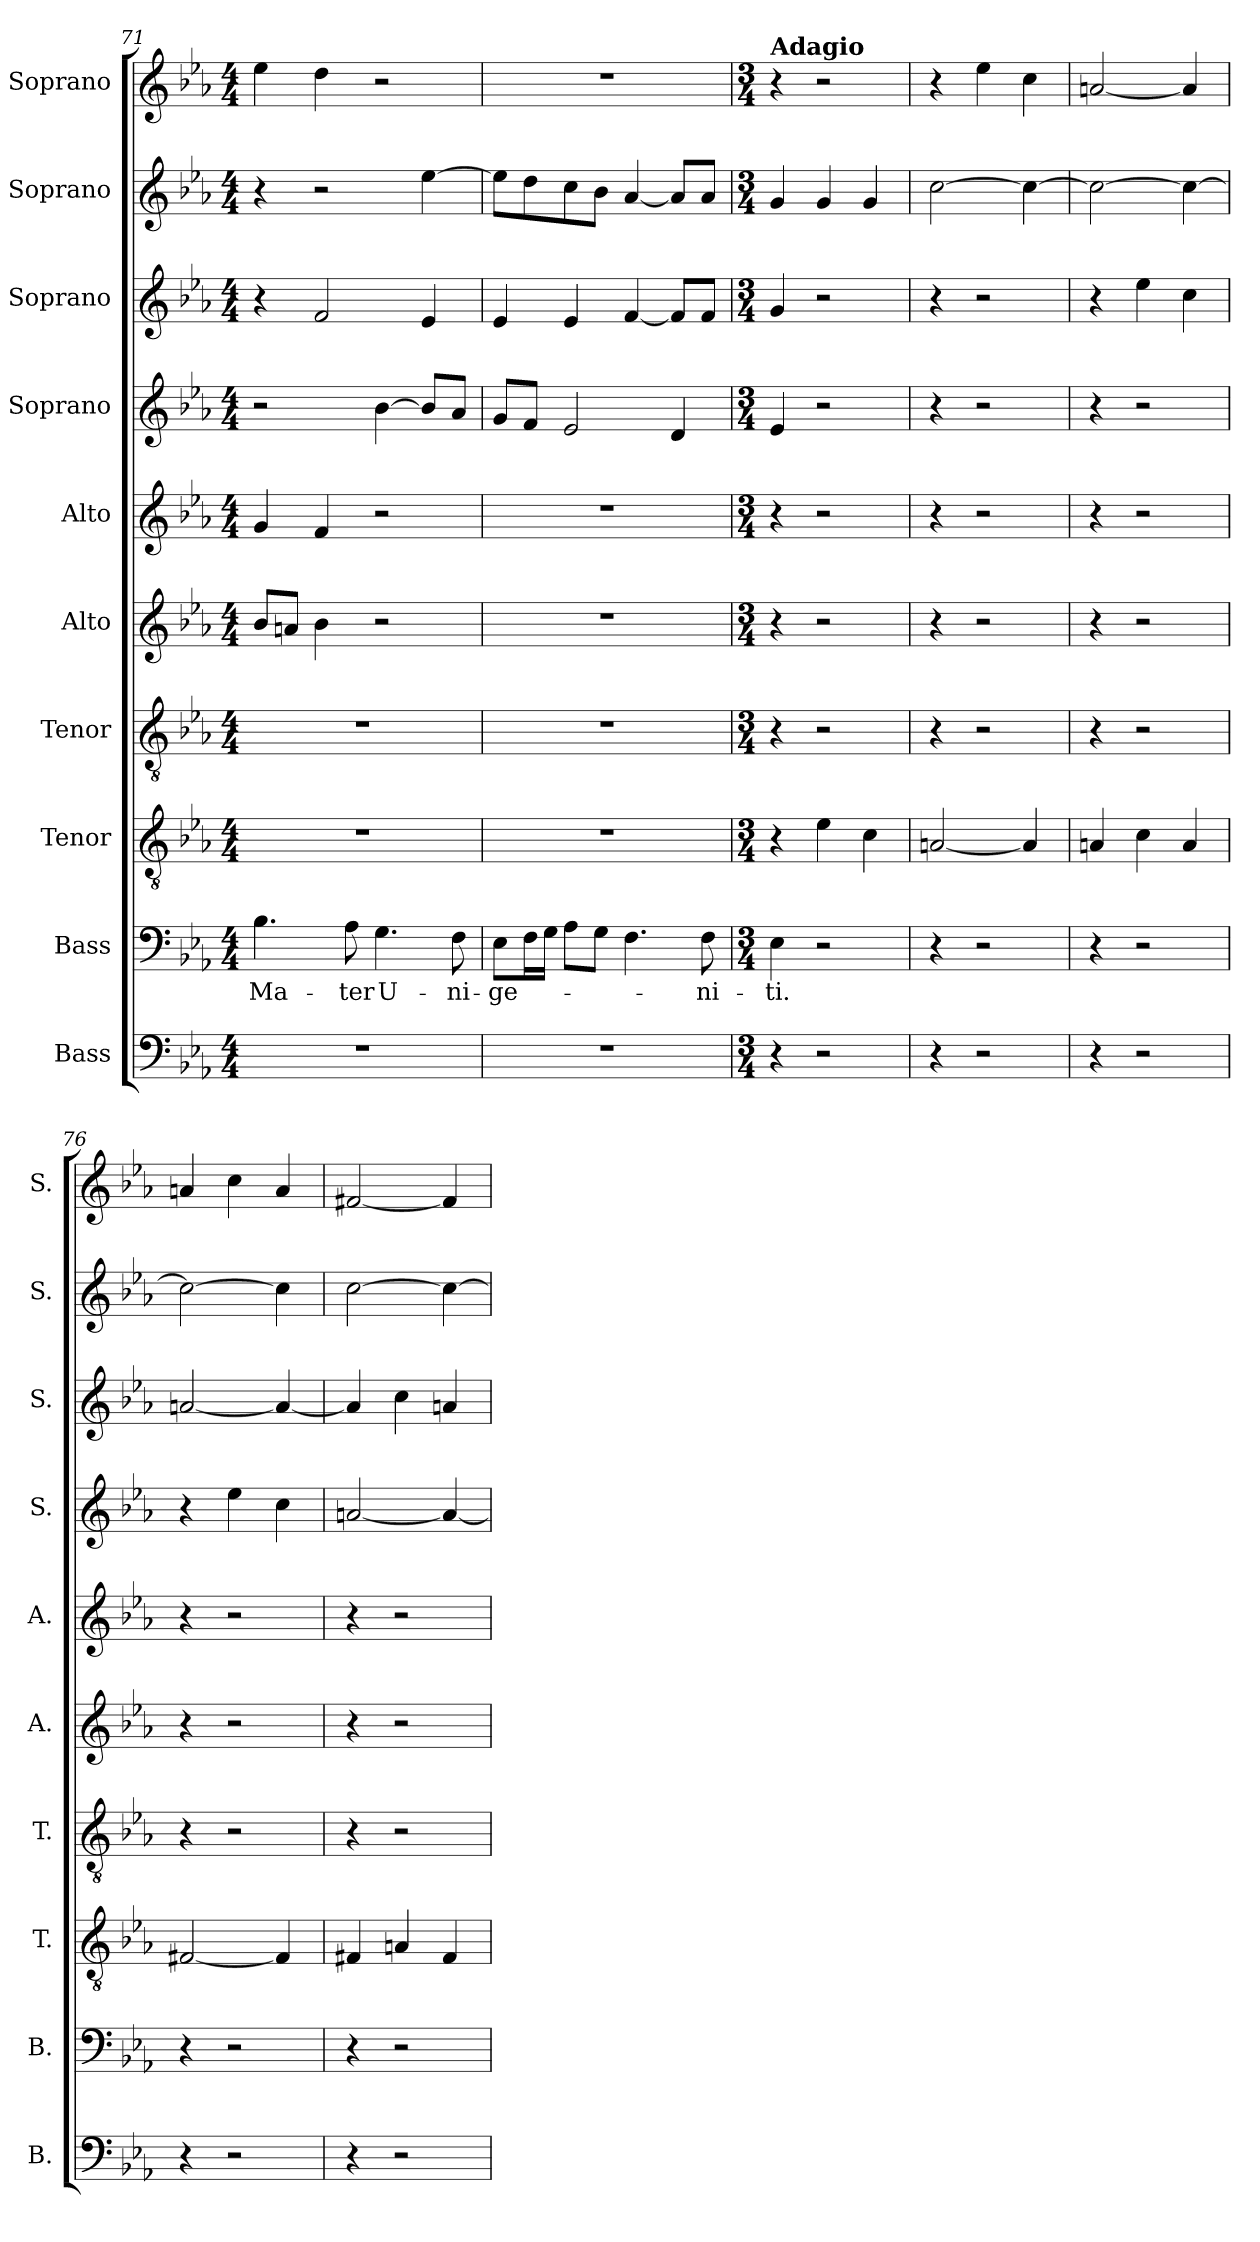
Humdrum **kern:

**kern	**kern	**text	**kern	**kern	**kern	**kern	**kern	**kern	**kern	**kern
*part10	*part9	*part9	*part8	*part7	*part6	*part5	*part4	*part3	*part2	*part1
*staff10	*staff9	*staff9	*staff8	*staff7	*staff6	*staff5	*staff4	*staff3	*staff2	*staff1
*I"Bass	*I"Bass	*	*I"Tenor	*I"Tenor	*I"Alto	*I"Alto	*I"Soprano	*I"Soprano	*I"Soprano	*I"Soprano
*I'B.	*I'B.	*	*I'T.	*I'T.	*I'A.	*I'A.	*I'S.	*I'S.	*I'S.	*I'S.
!!LO:PB:g=z
*clefF4	*clefF4	*	*clefGv2	*clefGv2	*clefG2	*clefG2	*clefG2	*clefG2	*clefG2	*clefG2
*k[b-e-a-]	*k[b-e-a-]	*	*k[b-e-a-]	*k[b-e-a-]	*k[b-e-a-]	*k[b-e-a-]	*k[b-e-a-]	*k[b-e-a-]	*k[b-e-a-]	*k[b-e-a-]
*M4/4	*M4/4	*	*M4/4	*M4/4	*M4/4	*M4/4	*M4/4	*M4/4	*M4/4	*M4/4
=71	=71	=71	=71	=71	=71	=71	=71	=71	=71	=71
1r	4.B-\	Ma-	1r	1r	8b-/L	4g/	2r	4r	4r	4ee-\
.	.	.	.	.	8an/J	.	.	.	.	.
.	.	.	.	.	4b-\	4f/	.	2f/	2r	4dd\
.	8A-\	-ter	.	.	.	.	.	.	.	.
.	4.G\	U-	.	.	2r	2r	[4b-\	.	.	2r
.	.	.	.	.	.	.	8b-/L]	4e-/	[4ee-\	.
.	8F\	-ni-	.	.	.	.	8a-/J	.	.	.
=72	=72	=72	=72	=72	=72	=72	=72	=72	=72	=72
1r	8E-\L	-ge-	1r	1r	1r	1r	8g/L	4e-/	8ee-\L]	1r
.	16F\L	.	.	.	.	.	8f/J	.	8dd\	.
.	16G\JJ	.	.	.	.	.	.	.	.	.
.	8A-\L	.	.	.	.	.	2e-/	4e-/	8cc\	.
.	8G\J	.	.	.	.	.	.	.	8b-\J	.
.	4.F\	.	.	.	.	.	.	[4f/	[4a-/	.
.	.	.	.	.	.	.	4d/	8f/L]	8a-/L]	.
.	8F\	-ni-	.	.	.	.	.	8f/J	8a-/J	.
=73	=73	=73	=73	=73	=73	=73	=73	=73	=73	=73
*M3/4	*M3/4	*	*M3/4	*M3/4	*M3/4	*M3/4	*M3/4	*M3/4	*M3/4	*M3/4
!	!	!	!	!	!	!	!	!	!	!LO:TX:a:B:t=Adagio
4r	4E-\	-ti.	4r	4r	4r	4r	4e-/	4g/	4g/	4r
2r	2r	.	4e-\	2r	2r	2r	2r	2r	4g/	2r
.	.	.	4c\	.	.	.	.	.	4g/	.
=74	=74	=74	=74	=74	=74	=74	=74	=74	=74	=74
4r	4r	.	[2An/	4r	4r	4r	4r	4r	[2cc\	4r
2r	2r	.	.	2r	2r	2r	2r	2r	.	4ee-\
.	.	.	4A/]	.	.	.	.	.	4cc\_	4cc\
=75	=75	=75	=75	=75	=75	=75	=75	=75	=75	=75
4r	4r	.	4An/	4r	4r	4r	4r	4r	2cc\_	[2an/
2r	2r	.	4c\	2r	2r	2r	2r	4ee-\	.	.
.	.	.	4A/	.	.	.	.	4cc\	4cc\_	4a/]
=76	=76	=76	=76	=76	=76	=76	=76	=76	=76	=76
4r	4r	.	[2F#X/	4r	4r	4r	4r	[2an/	2cc\_	4an/
2r	2r	.	.	2r	2r	2r	4ee-\	.	.	4cc\
.	.	.	4F#/]	.	.	.	4cc\	4a/_	4cc\]	4a/
=77	=77	=77	=77	=77	=77	=77	=77	=77	=77	=77
4r	4r	.	4F#X/	4r	4r	4r	[2an/	4a/]	[2cc\	[2f#X/
2r	2r	.	4An/	2r	2r	2r	.	4cc\	.	.
.	.	.	4F#/	.	.	.	4a/_	4an/	4cc\_	4f#/]
=	=	=	=	=	=	=	=	=	=	=
*-	*-	*-	*-	*-	*-	*-	*-	*-	*-	*-
